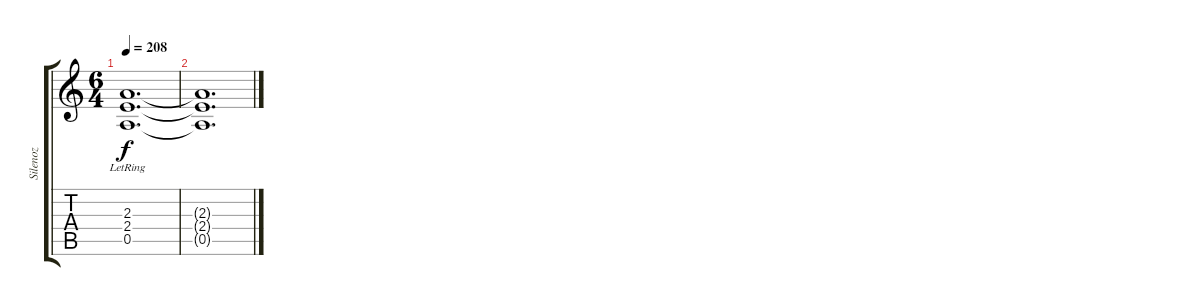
\track ("Silenoz" "Silenoz") {instrument distortionguitar}
\staff {score tabs}
\tuning (E4 B3 G3 D3 A2 E2) {hide}
\ts (6 4)
\tempo 208
\clef g2
\ks c
(2.3{lr} 2.4{lr} 0.5{lr}).1{d dy f} |
(2.3{t} 2.4{t} 0.5{t}).1{d}
